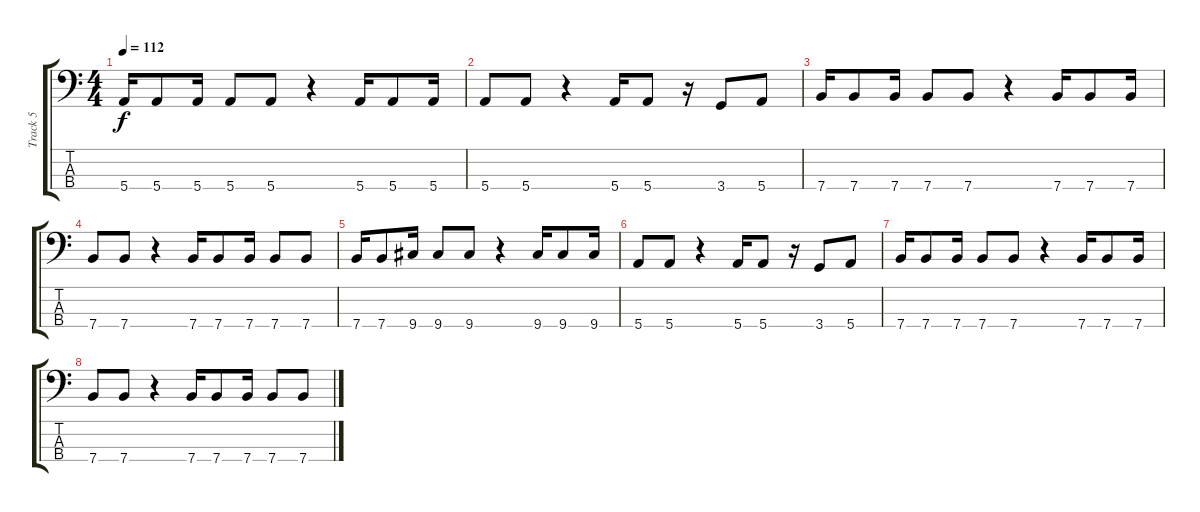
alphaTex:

\track ("Track 5" "Track 5") {instrument electricbassfinger}
\staff {score tabs}
\tuning (G2 D2 A1 E1) {hide}
\ts (4 4)
\tempo 112
\clef f4
\ks c
5.4.16{dy f} 5.4.8 5.4.16 5.4.8 5.4.8 r.4 5.4.16 5.4.8 5.4.16 |
5.4.8 5.4.8 r.4 5.4.16 5.4.8 r.16 3.4.8 5.4.8 |
7.4.16 7.4.8 7.4.16 7.4.8 7.4.8 r.4 7.4.16 7.4.8 7.4.16 |
7.4.8 7.4.8 r.4 7.4.16 7.4.8 7.4.16 7.4.8 7.4.8 |
7.4.16 7.4.8 9.4.16 9.4.8 9.4.8 r.4 9.4.16 9.4.8 9.4.16 |
5.4.8 5.4.8 r.4 5.4.16 5.4.8 r.16 3.4.8 5.4.8 |
7.4.16 7.4.8 7.4.16 7.4.8 7.4.8 r.4 7.4.16 7.4.8 7.4.16 |
7.4.8 7.4.8 r.4 7.4.16 7.4.8 7.4.16 7.4.8 7.4.8
